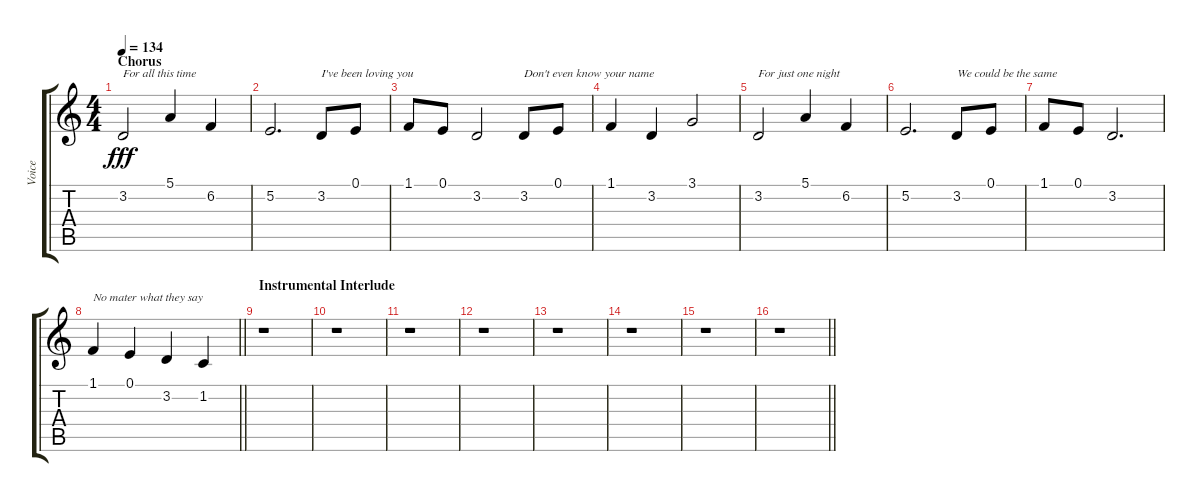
\track ("Voice" "Voice") {instrument sopranosax}
\staff {score tabs}
\tuning (E4 B3 G3 D3 A2 E2) {hide}
\ts (4 4)
\section ("" "Chorus")
\tempo 134
\clef g2
\ks c
3.2.2{txt "For all this time" dy fff} 5.1.4 6.2.4 |
5.2.2{d} 3.2.8{txt "I've been loving you"} 0.1.8 |
1.1.8 0.1.8 3.2.2 3.2.8{txt "Don't even know your name"} 0.1.8 |
1.1.4 3.2.4 3.1.2 |
3.2.2{txt "For just one night"} 5.1.4 6.2.4 |
5.2.2{d} 3.2.8{txt "We could be the same"} 0.1.8 |
1.1.8 0.1.8 3.2.2{d} |
\barLineRight lightlight
1.1.4{txt "No mater what they say"} 0.1.4 3.2.4 1.2.4 |
\section ("" "Instrumental Interlude")
r.1 |
r.1 |
r.1 |
r.1 |
r.1 |
r.1 |
r.1 |
\barLineRight lightlight
r.1
